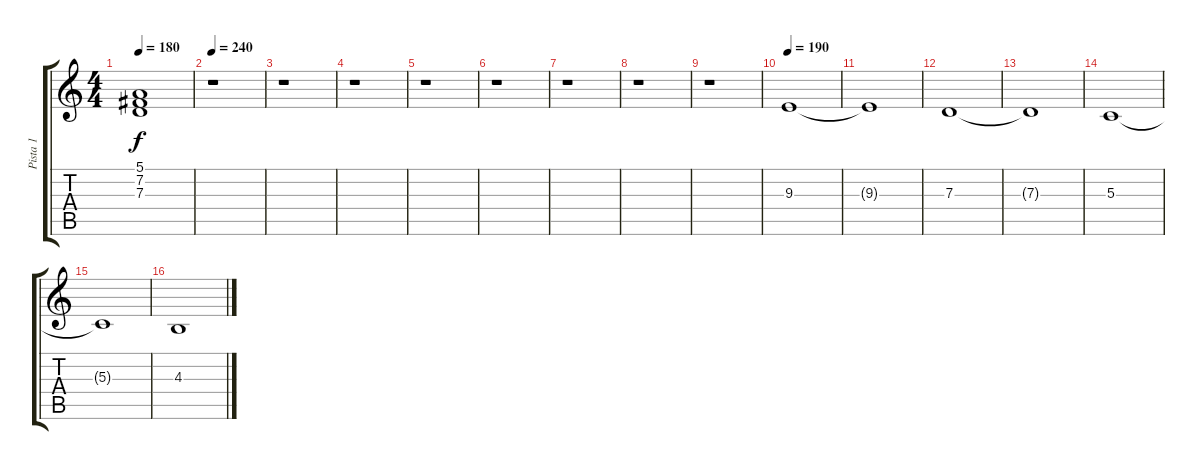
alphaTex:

\track ("Pista 1" "Pista 1") {instrument choiraahs}
\staff {score tabs}
\tuning (E4 B3 G3 D3 A2 E2) {hide}
\ts (4 4)
\tempo 180
\clef g2
\ks c
(5.1{t} 7.2{t} 7.3{t}).1{dy f} |
\tempo 240
r.1 |
r.1 |
r.1 |
r.1 |
r.1 |
r.1 |
r.1 |
r.1 |
\tempo 190
9.3.1 |
9.3{t}.1 |
7.3.1 |
7.3{t}.1 |
5.3.1 |
5.3{t}.1 |
4.3.1
